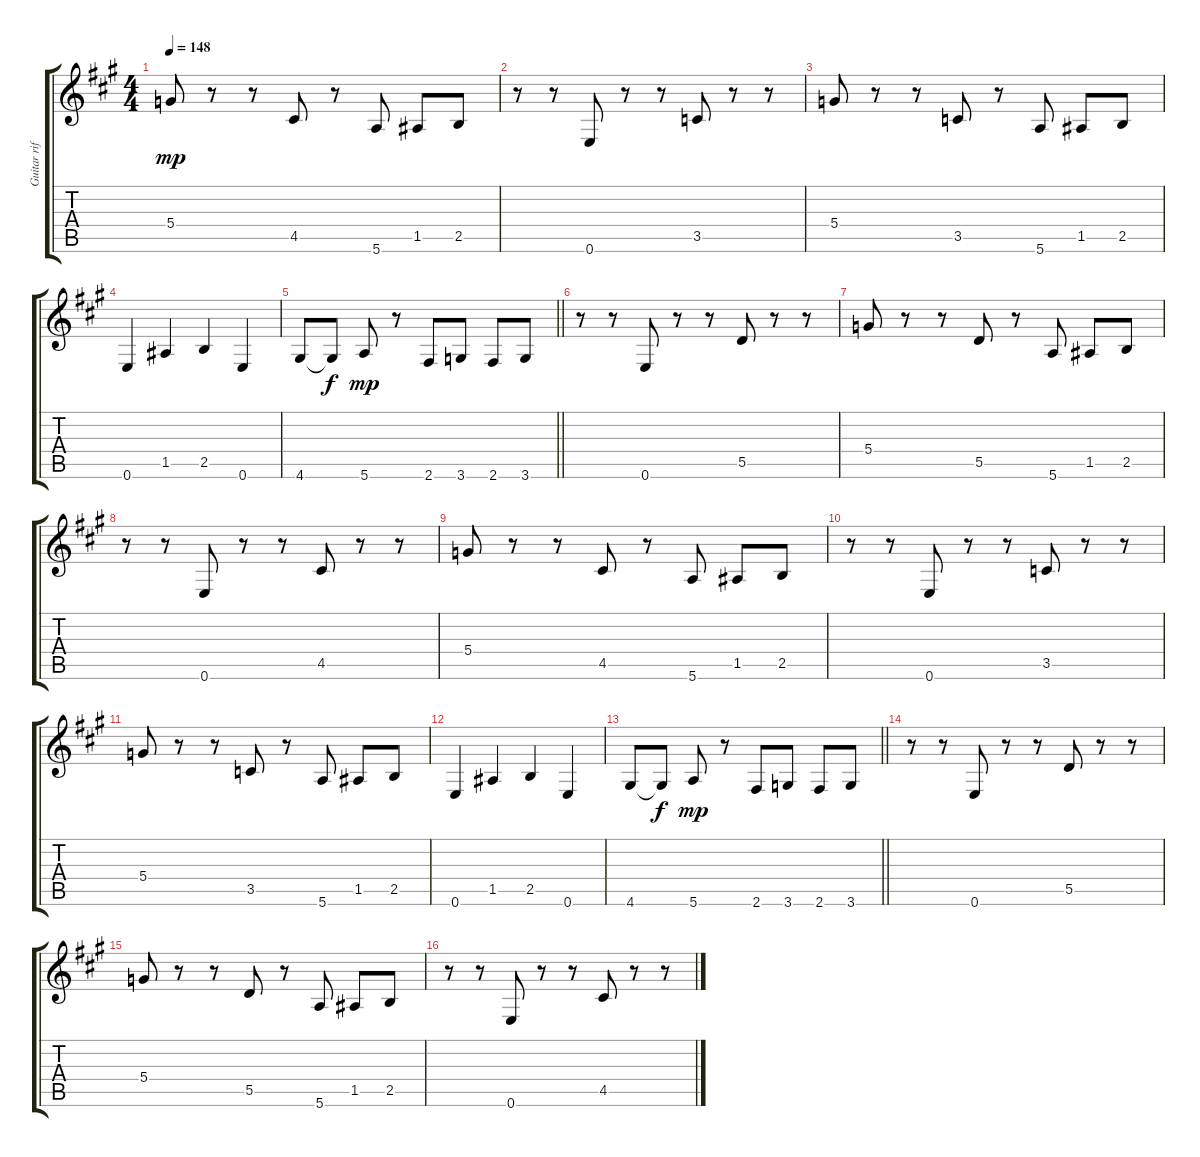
\track ("Guitar riff overdrive" "Guitar rif") {instrument overdrivenguitar}
\staff {score tabs}
\tuning (E4 B3 G3 D3 A2 E2) {hide}
\ts (4 4)
\tempo 148
\clef g2
\ks a
5.4.8{dy mp} r.8 r.8 4.5.8 r.8 5.6.8 1.5.8 2.5.8 |
r.8 r.8 0.6.8 r.8 r.8 3.5.8 r.8 r.8 |
5.4.8 r.8 r.8 3.5.8 r.8 5.6.8 1.5.8 2.5.8 |
0.6.4 1.5.4 2.5.4 0.6.4 |
\barLineRight lightlight
4.6.8 4.6{t}.8{dy f} 5.6.8{dy mp} r.8 2.6.8 3.6.8 2.6.8 3.6.8 |
r.8 r.8 0.6.8 r.8 r.8 5.5.8 r.8 r.8 |
5.4.8 r.8 r.8 5.5.8 r.8 5.6.8 1.5.8 2.5.8 |
r.8 r.8 0.6.8 r.8 r.8 4.5.8 r.8 r.8 |
5.4.8 r.8 r.8 4.5.8 r.8 5.6.8 1.5.8 2.5.8 |
r.8 r.8 0.6.8 r.8 r.8 3.5.8 r.8 r.8 |
5.4.8 r.8 r.8 3.5.8 r.8 5.6.8 1.5.8 2.5.8 |
0.6.4 1.5.4 2.5.4 0.6.4 |
\barLineRight lightlight
4.6.8 4.6{t}.8{dy f} 5.6.8{dy mp} r.8 2.6.8 3.6.8 2.6.8 3.6.8 |
r.8 r.8 0.6.8 r.8 r.8 5.5.8 r.8 r.8 |
5.4.8 r.8 r.8 5.5.8 r.8 5.6.8 1.5.8 2.5.8 |
r.8 r.8 0.6.8 r.8 r.8 4.5.8 r.8 r.8
